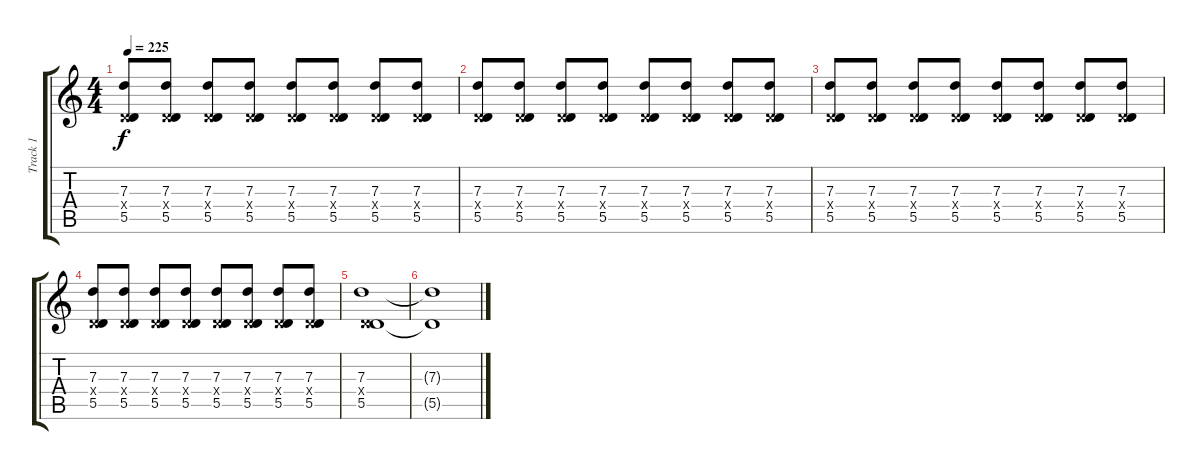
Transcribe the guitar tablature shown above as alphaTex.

\track ("Track 1" "Track 1") {instrument overdrivenguitar}
\staff {score tabs}
\tuning (E4 B3 G3 D3 A2 E2) {hide}
\ts (4 4)
\tempo 225
\clef g2
\ks c
(7.3 0.4{x} 5.5).8{dy f} (7.3 0.4{x} 5.5).8 (7.3 0.4{x} 5.5).8 (7.3 0.4{x} 5.5).8 (7.3 0.4{x} 5.5).8 (7.3 0.4{x} 5.5).8 (7.3 0.4{x} 5.5).8 (7.3 0.4{x} 5.5).8 |
(7.3 0.4{x} 5.5).8 (7.3 0.4{x} 5.5).8 (7.3 0.4{x} 5.5).8 (7.3 0.4{x} 5.5).8 (7.3 0.4{x} 5.5).8 (7.3 0.4{x} 5.5).8 (7.3 0.4{x} 5.5).8 (7.3 0.4{x} 5.5).8 |
(7.3 0.4{x} 5.5).8 (7.3 0.4{x} 5.5).8 (7.3 0.4{x} 5.5).8 (7.3 0.4{x} 5.5).8 (7.3 0.4{x} 5.5).8 (7.3 0.4{x} 5.5).8 (7.3 0.4{x} 5.5).8 (7.3 0.4{x} 5.5).8 |
(7.3 0.4{x} 5.5).8 (7.3 0.4{x} 5.5).8 (7.3 0.4{x} 5.5).8 (7.3 0.4{x} 5.5).8 (7.3 0.4{x} 5.5).8 (7.3 0.4{x} 5.5).8 (7.3 0.4{x} 5.5).8 (7.3 0.4{x} 5.5).8 |
(7.3 0.4{x} 5.5).1 |
(7.3{t} 5.5{t}).1
